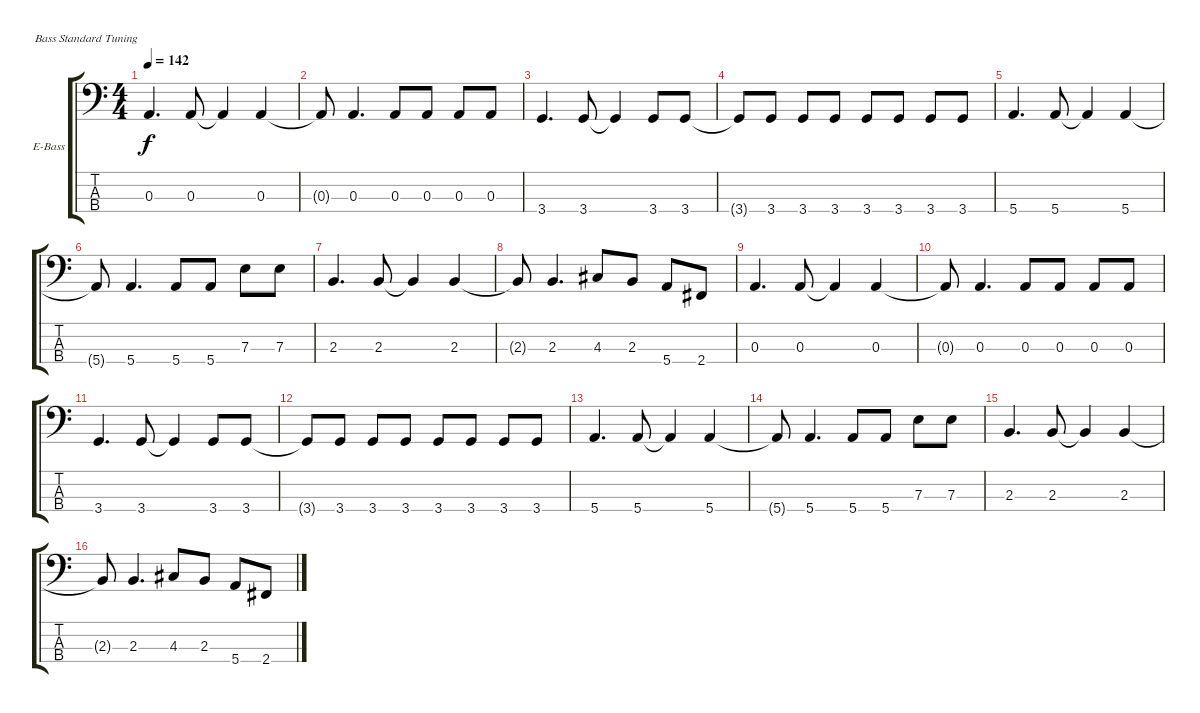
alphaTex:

\bracketExtendMode groupsimilarinstruments
\firstSystemTrackNameOrientation horizontal
\otherSystemsTrackNameOrientation horizontal
\track ("BASS" "E-Bass") {instrument electricbassfinger}
\staff {score tabs}
\tuning (G2 D2 A1 E1)
\ts (4 4)
\tempo 142
\clef f4
\ks c
0.3.4{d dy f} 0.3.8 0.3{t}.4 0.3.4 |
0.3{t}.8 0.3.4{d} 0.3.8 0.3.8 0.3.8 0.3.8 |
3.4.4{d} 3.4.8 3.4{t}.4 3.4.8 3.4.8 |
3.4{t}.8 3.4.8 3.4.8 3.4.8 3.4.8 3.4.8 3.4.8 3.4.8 |
5.4.4{d} 5.4.8 5.4{t}.4 5.4.4 |
5.4{t}.8 5.4.4{d} 5.4.8 5.4.8 7.3.8 7.3.8 |
2.3.4{d} 2.3.8 2.3{t}.4 2.3.4 |
2.3{t}.8 2.3.4{d} 4.3.8 2.3.8 5.4.8 2.4.8 |
0.3.4{d} 0.3.8 0.3{t}.4 0.3.4 |
0.3{t}.8 0.3.4{d} 0.3.8 0.3.8 0.3.8 0.3.8 |
3.4.4{d} 3.4.8 3.4{t}.4 3.4.8 3.4.8 |
3.4{t}.8 3.4.8 3.4.8 3.4.8 3.4.8 3.4.8 3.4.8 3.4.8 |
5.4.4{d} 5.4.8 5.4{t}.4 5.4.4 |
5.4{t}.8 5.4.4{d} 5.4.8 5.4.8 7.3.8 7.3.8 |
2.3.4{d} 2.3.8 2.3{t}.4 2.3.4 |
2.3{t}.8 2.3.4{d} 4.3.8 2.3.8 5.4.8 2.4.8
